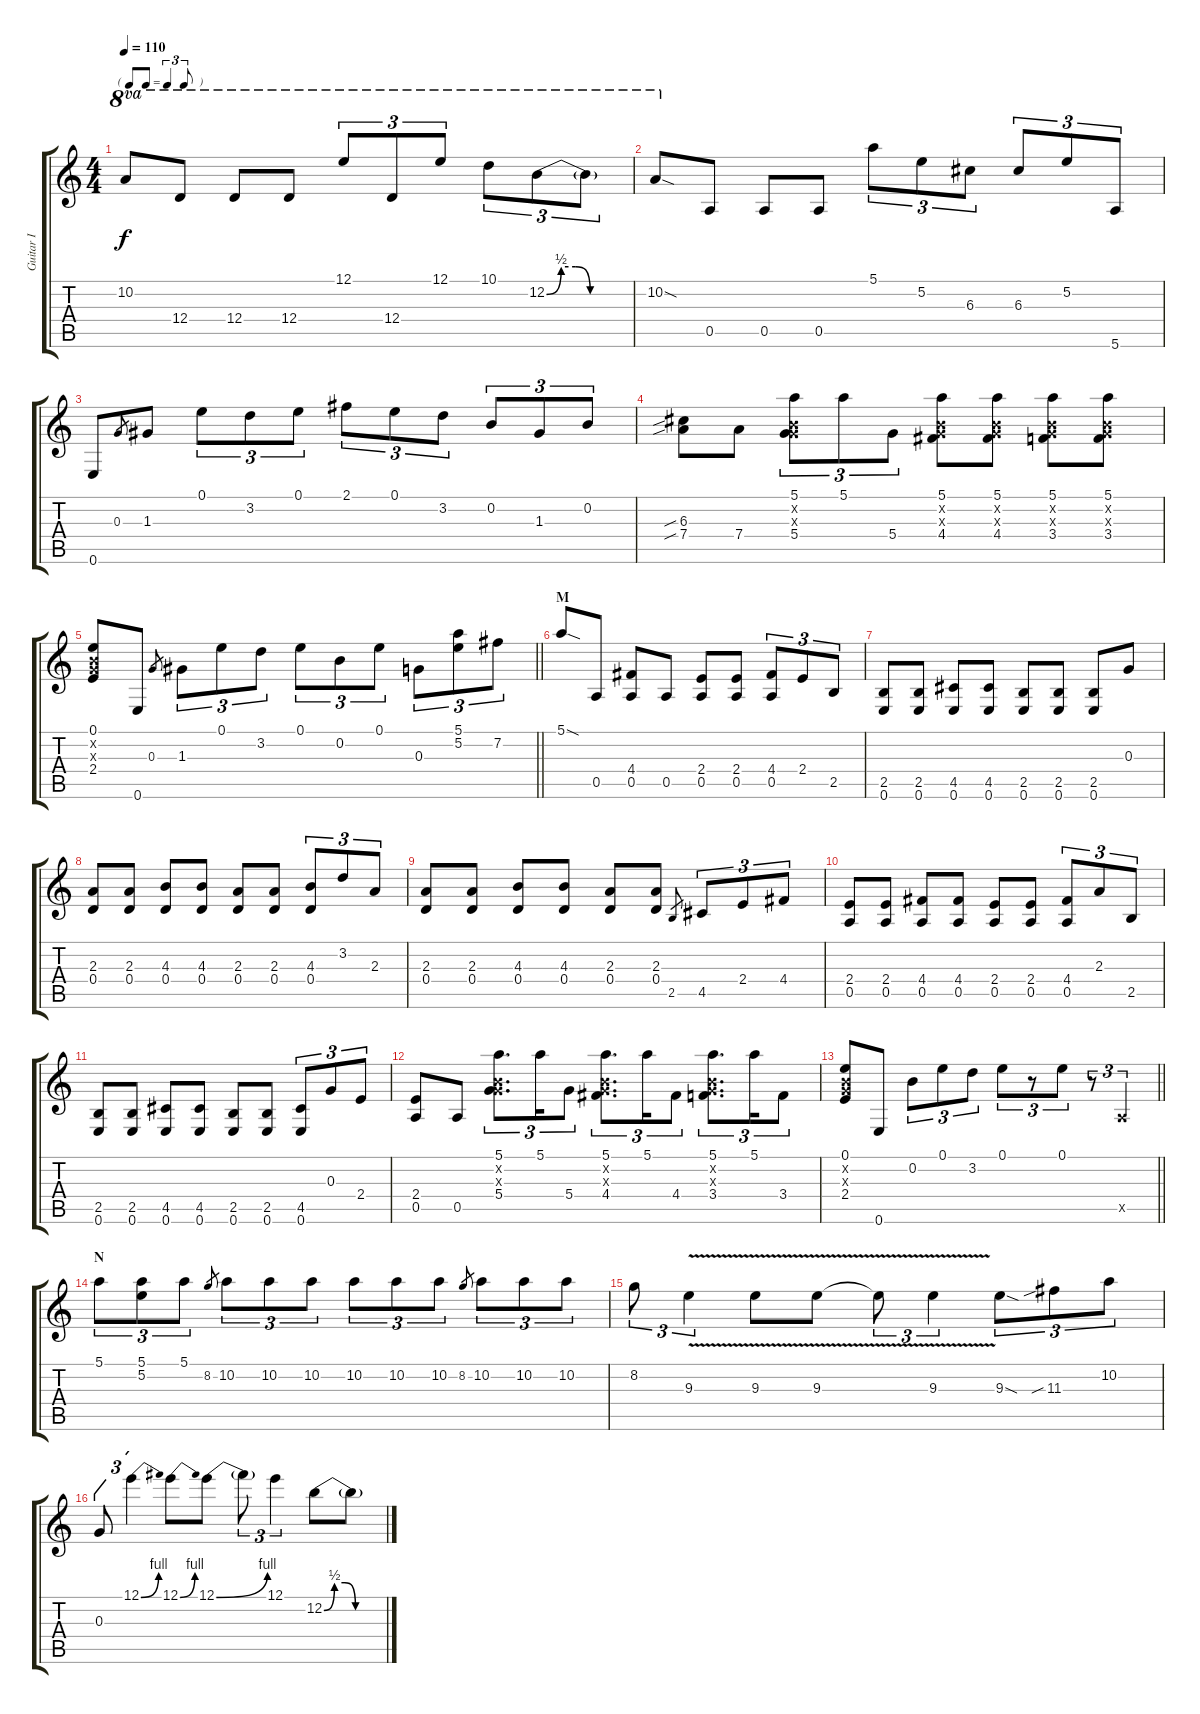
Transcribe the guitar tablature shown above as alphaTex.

\track ("Guitar I" "Guitar I") {instrument distortionguitar}
\staff {score tabs}
\tuning (E4 B3 G3 D3 A2 E2) {hide}
\ts (4 4)
\tf triplet8th
\tempo 110
\clef g2
\ks c
10.2.8{ot 8va dy f} 12.4.8{ot 8va} 12.4.8{ot 8va} 12.4.8{ot 8va} 12.1.8{tu (3 2) ot 8va} 12.4.8{tu (3 2) ot 8va} 12.1.8{tu (3 2) ot 8va} 10.1.8{tu (3 2) ot 8va} 12.2{be (custom 0 0 10 2 20 2 30 0 60 0)}.8{tu (3 2) ot 8va} 12.2{t}.8{tu (3 2) ot 8va} |
10.2{sod}.8{ot 8va} 0.5.8 0.5.8 0.5.8 5.1.8{tu (3 2)} 5.2.8{tu (3 2)} 6.3.8{tu (3 2)} 6.3.8{tu (3 2)} 5.2.8{tu (3 2)} 5.6.8{tu (3 2)} |
0.6.8 0.3.8{gr} 1.3.8 0.1.8{tu (3 2)} 3.2.8{tu (3 2)} 0.1.8{tu (3 2)} 2.1.8{tu (3 2)} 0.1.8{tu (3 2)} 3.2.8{tu (3 2)} 0.2.8{tu (3 2)} 1.3.8{tu (3 2)} 0.2.8{tu (3 2)} |
(6.3{sib} 7.4{sib}).8 7.4.8 (5.1 0.2{x} 0.3{x} 5.4).8{tu (3 2)} 5.1.8{tu (3 2)} 5.4.8{tu (3 2)} (5.1 0.2{x} 0.3{x} 4.4).8 (5.1 0.2{x} 0.3{x} 4.4).8 (5.1 0.2{x} 0.3{x} 3.4).8 (5.1 0.2{x} 0.3{x} 3.4).8 |
\barLineRight lightlight
(0.1 0.2{x} 0.3{x} 2.4).8 0.6.8 0.3.8{gr} 1.3.8{tu (3 2)} 0.1.8{tu (3 2)} 3.2.8{tu (3 2)} 0.1.8{tu (3 2)} 0.2.8{tu (3 2)} 0.1.8{tu (3 2)} 0.3.8{tu (3 2)} (5.1 5.2).8{tu (3 2)} 7.2.8{tu (3 2)} |
\section ("" "M")
5.1{sod}.8 0.5.8 (4.4 0.5).8 0.5.8 (2.4 0.5).8 (2.4 0.5).8 (4.4 0.5).8{tu (3 2)} 2.4.8{tu (3 2)} 2.5.8{tu (3 2)} |
(2.5 0.6).8 (2.5 0.6).8 (4.5 0.6).8 (4.5 0.6).8 (2.5 0.6).8 (2.5 0.6).8 (2.5 0.6).8 0.3.8 |
(2.3 0.4).8 (2.3 0.4).8 (4.3 0.4).8 (4.3 0.4).8 (2.3 0.4).8 (2.3 0.4).8 (4.3 0.4).8{tu (3 2)} 3.2.8{tu (3 2)} 2.3.8{tu (3 2)} |
(2.3 0.4).8 (2.3 0.4).8 (4.3 0.4).8 (4.3 0.4).8 (2.3 0.4).8 (2.3 0.4).8 2.5.8{gr} 4.5.8{tu (3 2)} 2.4.8{tu (3 2)} 4.4.8{tu (3 2)} |
(2.4 0.5).8 (2.4 0.5).8 (4.4 0.5).8 (4.4 0.5).8 (2.4 0.5).8 (2.4 0.5).8 (4.4 0.5).8{tu (3 2)} 2.3.8{tu (3 2)} 2.5.8{tu (3 2)} |
(2.5 0.6).8 (2.5 0.6).8 (4.5 0.6).8 (4.5 0.6).8 (2.5 0.6).8 (2.5 0.6).8 (4.5 0.6).8{tu (3 2)} 0.3.8{tu (3 2)} 2.4.8{tu (3 2)} |
(2.4 0.5).8 0.5.8 (5.1 0.2{x} 0.3{x} 5.4).8{d tu (3 2)} 5.1.16{tu (3 2)} 5.4.8{tu (3 2)} (5.1 0.2{x} 0.3{x} 4.4).8{d tu (3 2)} 5.1.16{tu (3 2)} 4.4.8{tu (3 2)} (5.1 0.2{x} 0.3{x} 3.4).8{d tu (3 2)} 5.1.16{tu (3 2)} 3.4.8{tu (3 2)} |
\barLineRight lightlight
(0.1 0.2{x} 0.3{x} 2.4).8 0.6.8 0.2.8{tu (3 2)} 0.1.8{tu (3 2)} 3.2.8{tu (3 2)} 0.1.8{tu (3 2)} r.8{tu (3 2)} 0.1.8{tu (3 2)} r.8{tu (3 2)} 0.5{x}.4{tu (3 2)} |
\section ("" "N")
5.1.8{tu (3 2)} (5.1 5.2).8{tu (3 2)} 5.1.8{tu (3 2)} 8.2.8{gr} 10.2.8{tu (3 2)} 10.2.8{tu (3 2)} 10.2.8{tu (3 2)} 10.2.8{tu (3 2)} 10.2.8{tu (3 2)} 10.2.8{tu (3 2)} 8.2.8{gr} 10.2.8{tu (3 2)} 10.2.8{tu (3 2)} 10.2.8{tu (3 2)} |
8.2.8{tu (3 2)} 9.3{v}.4{tu (3 2)} 9.3{v}.8 9.3{v}.8 9.3{t}.8{tu (3 2)} 9.3{v}.4{tu (3 2)} 9.3{sod}.8{tu (3 2)} 11.3{sib}.8{tu (3 2)} 10.2.8{tu (3 2)} |
0.3.8{tu (3 2)} 12.1{be (bend 0 0 60 4)}.4{tu (3 2)} 12.1{be (bend 0 0 60 4)}.8 12.1{be (bend 0 0 60 4)}.8 12.1{t}.8{tu (3 2)} 12.1.4{tu (3 2)} 12.2{be (custom 0 0 10 2 20 2 30 0 60 0)}.8 12.2{t}.8
